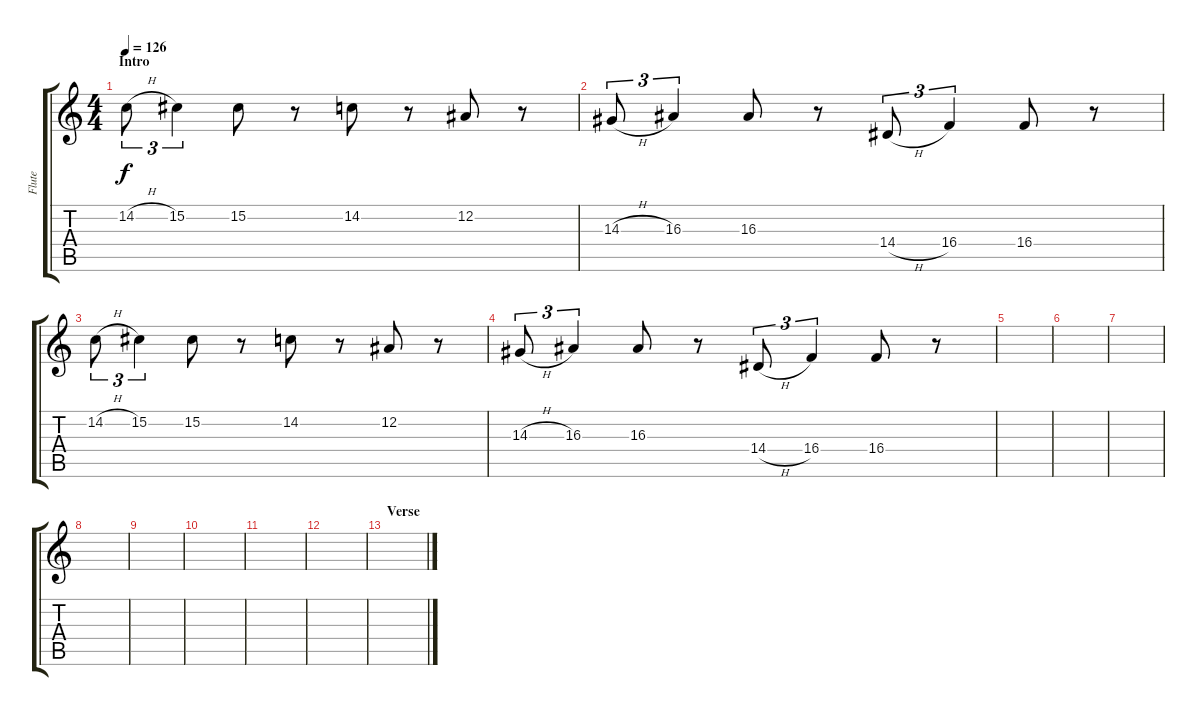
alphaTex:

\track ("Flute" "Flute") {instrument panflute}
\staff {score tabs}
\tuning (Eb4 Bb3 Gb3 Db3 Ab2 Eb2) {hide}
\ts (4 4)
\section ("" "Intro")
\tempo 126
\clef g2
\ks c
14.2{h}.8{tu (3 2) dy f volume 10 instrument panflute} 15.2.4{tu (3 2)} 15.2.8 r.8 14.2.8 r.8 12.2.8 r.8 |
14.3{h}.8{tu (3 2) volume 10} 16.3.4{tu (3 2)} 16.3.8 r.8 14.4{h}.8{tu (3 2) volume 12} 16.4.4{tu (3 2)} 16.4.8 r.8 |
14.2{h}.8{tu (3 2) volume 10} 15.2.4{tu (3 2)} 15.2.8 r.8 14.2.8 r.8 12.2.8 r.8 |
14.3{h}.8{tu (3 2) volume 10} 16.3.4{tu (3 2)} 16.3.8 r.8 14.4{h}.8{tu (3 2) volume 12} 16.4.4{tu (3 2)} 16.4.8 r.8 |
|
|
|
|
|
|
|
|
\section ("" "Verse")
